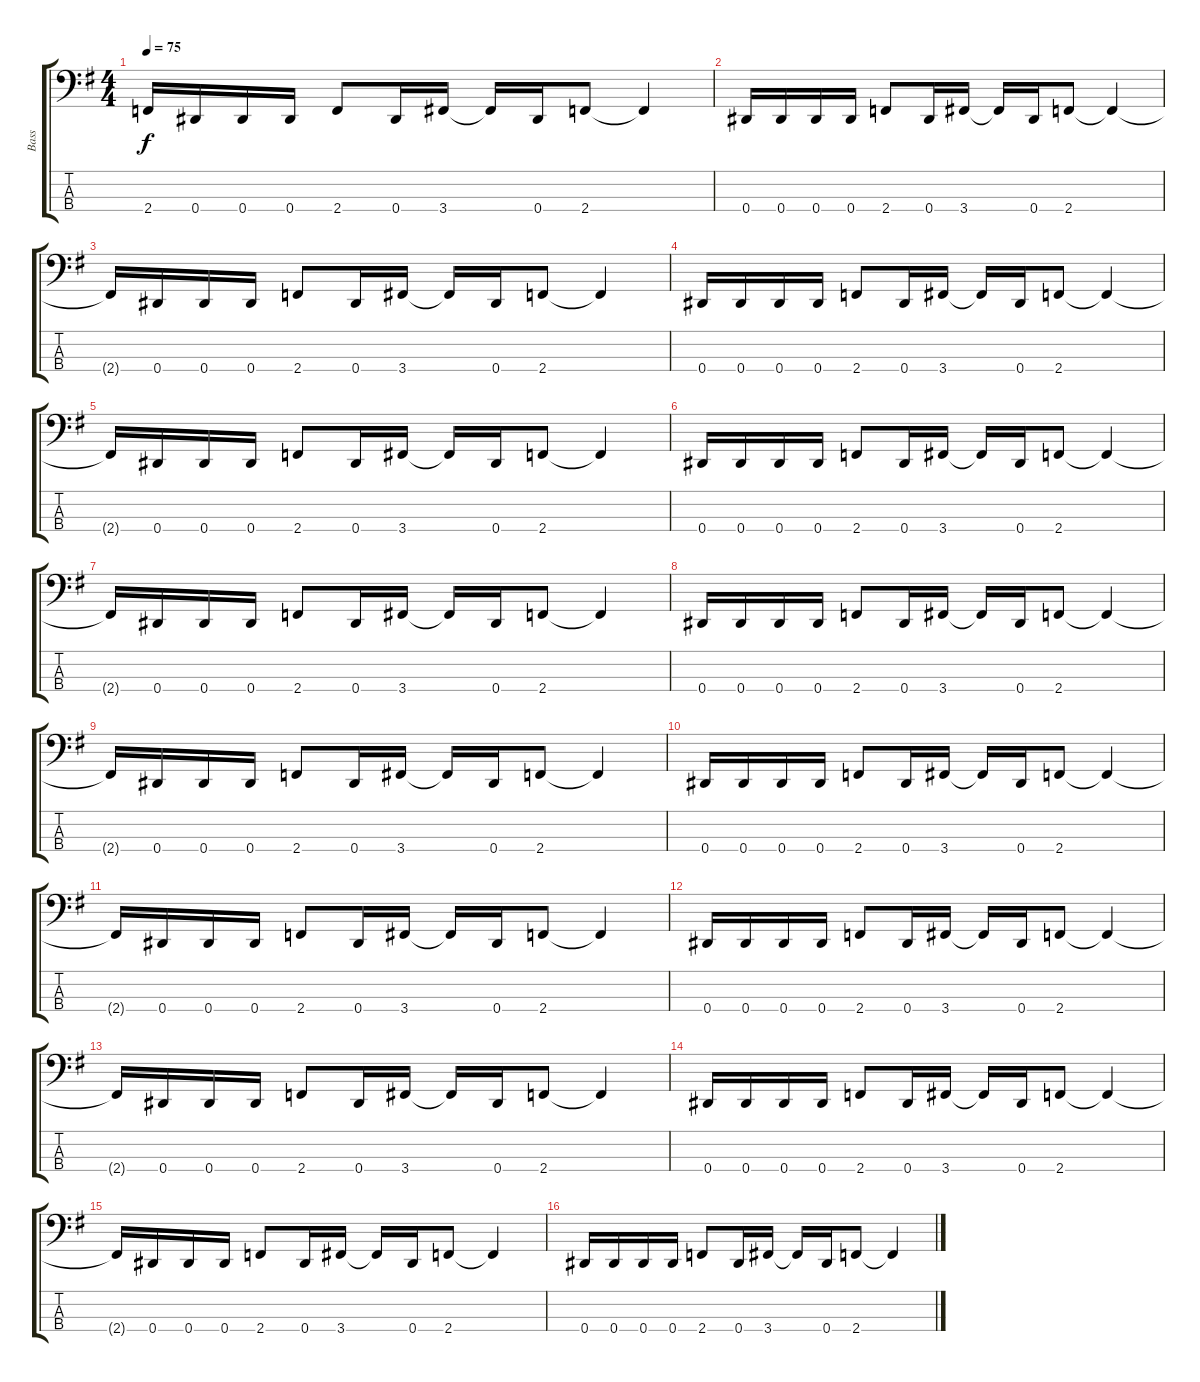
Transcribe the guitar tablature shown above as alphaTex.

\track ("Bass" "Bass") {instrument electricbasspick}
\staff {score tabs}
\tuning (Gb2 Db2 Ab1 Eb1) {hide}
\ts (4 4)
\tempo 75
\clef f4
\ks g
2.4{t}.16{dy f} 0.4.16 0.4.16 0.4.16 2.4.8 0.4.16 3.4.16 3.4{t}.16 0.4.16 2.4.8 2.4{t}.4 |
0.4.16 0.4.16 0.4.16 0.4.16 2.4.8 0.4.16 3.4.16 3.4{t}.16 0.4.16 2.4.8 2.4{t}.4 |
2.4{t}.16 0.4.16 0.4.16 0.4.16 2.4.8 0.4.16 3.4.16 3.4{t}.16 0.4.16 2.4.8 2.4{t}.4 |
0.4.16 0.4.16 0.4.16 0.4.16 2.4.8 0.4.16 3.4.16 3.4{t}.16 0.4.16 2.4.8 2.4{t}.4 |
2.4{t}.16 0.4.16 0.4.16 0.4.16 2.4.8 0.4.16 3.4.16 3.4{t}.16 0.4.16 2.4.8 2.4{t}.4 |
0.4.16 0.4.16 0.4.16 0.4.16 2.4.8 0.4.16 3.4.16 3.4{t}.16 0.4.16 2.4.8 2.4{t}.4 |
2.4{t}.16 0.4.16 0.4.16 0.4.16 2.4.8 0.4.16 3.4.16 3.4{t}.16 0.4.16 2.4.8 2.4{t}.4 |
0.4.16 0.4.16 0.4.16 0.4.16 2.4.8 0.4.16 3.4.16 3.4{t}.16 0.4.16 2.4.8 2.4{t}.4 |
2.4{t}.16 0.4.16 0.4.16 0.4.16 2.4.8 0.4.16 3.4.16 3.4{t}.16 0.4.16 2.4.8 2.4{t}.4 |
0.4.16 0.4.16 0.4.16 0.4.16 2.4.8 0.4.16 3.4.16 3.4{t}.16 0.4.16 2.4.8 2.4{t}.4 |
2.4{t}.16 0.4.16 0.4.16 0.4.16 2.4.8 0.4.16 3.4.16 3.4{t}.16 0.4.16 2.4.8 2.4{t}.4 |
0.4.16 0.4.16 0.4.16 0.4.16 2.4.8 0.4.16 3.4.16 3.4{t}.16 0.4.16 2.4.8 2.4{t}.4 |
2.4{t}.16 0.4.16 0.4.16 0.4.16 2.4.8 0.4.16 3.4.16 3.4{t}.16 0.4.16 2.4.8 2.4{t}.4 |
0.4.16 0.4.16 0.4.16 0.4.16 2.4.8 0.4.16 3.4.16 3.4{t}.16 0.4.16 2.4.8 2.4{t}.4 |
2.4{t}.16 0.4.16 0.4.16 0.4.16 2.4.8 0.4.16 3.4.16 3.4{t}.16 0.4.16 2.4.8 2.4{t}.4 |
0.4.16 0.4.16 0.4.16 0.4.16 2.4.8 0.4.16 3.4.16 3.4{t}.16 0.4.16 2.4.8 2.4{t}.4
